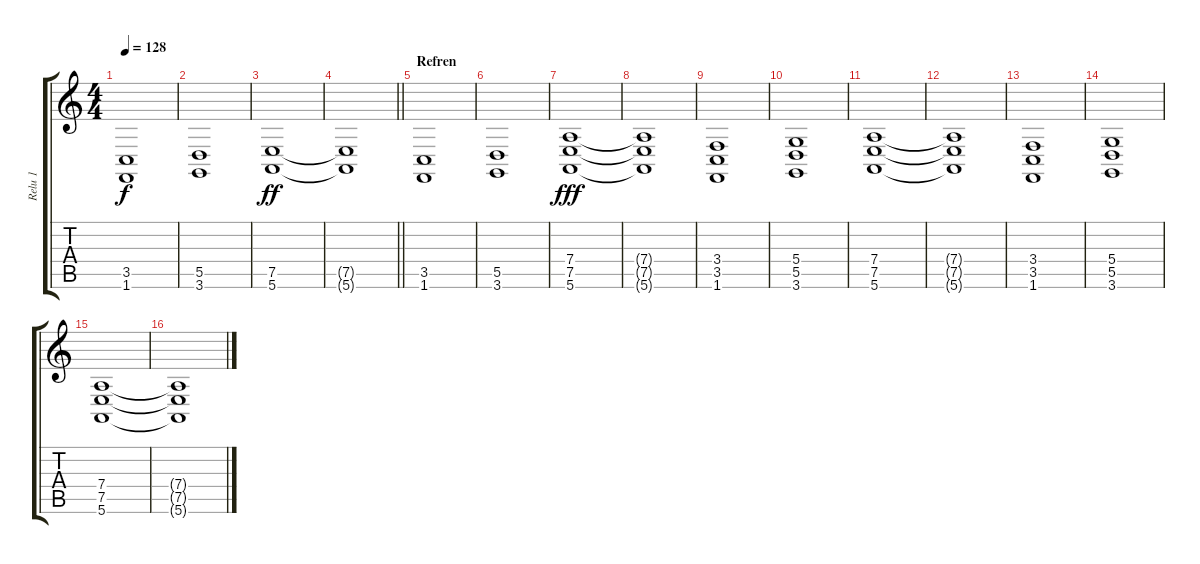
\track ("Relu 1" "Relu 1") {instrument stringensemble1}
\staff {score tabs}
\tuning (E4 B3 G3 D3 A2 E2) {hide}
\ts (4 4)
\tempo 128
\clef g2
\ks c
(3.5 1.6).1{dy f} |
(5.5 3.6).1 |
(7.5 5.6).1{dy ff} |
\barLineRight lightlight
(7.5{t} 5.6{t}).1 |
\section ("" "Refren")
(3.5 1.6).1 |
(5.5 3.6).1 |
(7.4 7.5 5.6).1{dy fff} |
(7.4{t} 7.5{t} 5.6{t}).1 |
(3.4 3.5 1.6).1 |
(5.4 5.5 3.6).1 |
(7.4 7.5 5.6).1 |
(7.4{t} 7.5{t} 5.6{t}).1 |
(3.4 3.5 1.6).1 |
(5.4 5.5 3.6).1 |
(7.4 7.5 5.6).1 |
(7.4{t} 7.5{t} 5.6{t}).1
